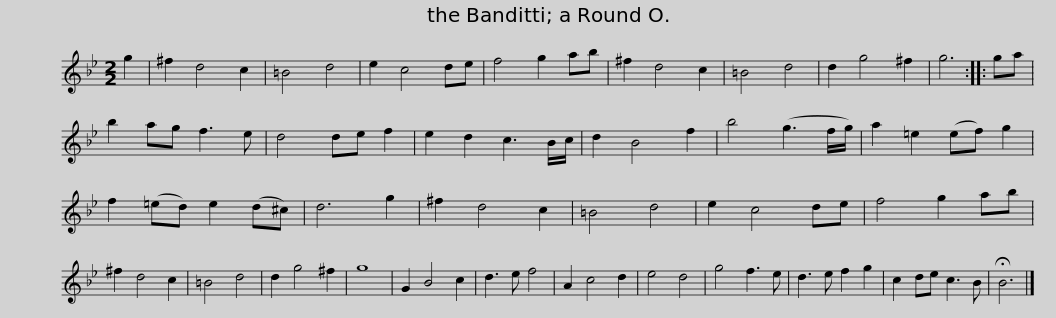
X:1
L:1/8
M:2/2
I:linebreak $
K:Bb
V:1 treble
V:1
 g2 | ^f2 d4 c2 | =B4 d4 | e2 c4 de | f4 g2 ab | %5
 ^f2 d4 c2 | =B4 d4 | d2 g4 ^f2 | g6 :: ga | %10
 b2 ag f3 e |$ d4 de f2 | e2 d2 c3 B/c/ | d2 B4 f2 | b4 (g3 f/g/) | %15
 a2 =e2 (ef) g2 | f2 (=ed) e2 (d^c) | d6 g2 | ^f2 d4 c2 | =B4 d4 |$ %20
 e2 c4 de | f4 g2 ab | ^f2 d4 c2 | =B4 d4 | d2 g4 ^f2 | %25
 g8 | G2 B4 c2 | d3 e f4 | A2 c4 d2 | e4 d4 | %30
 g4 f3 e |$ d3 e f2 g2 | c2 de c3 B | !fermata!B6 |] %34
